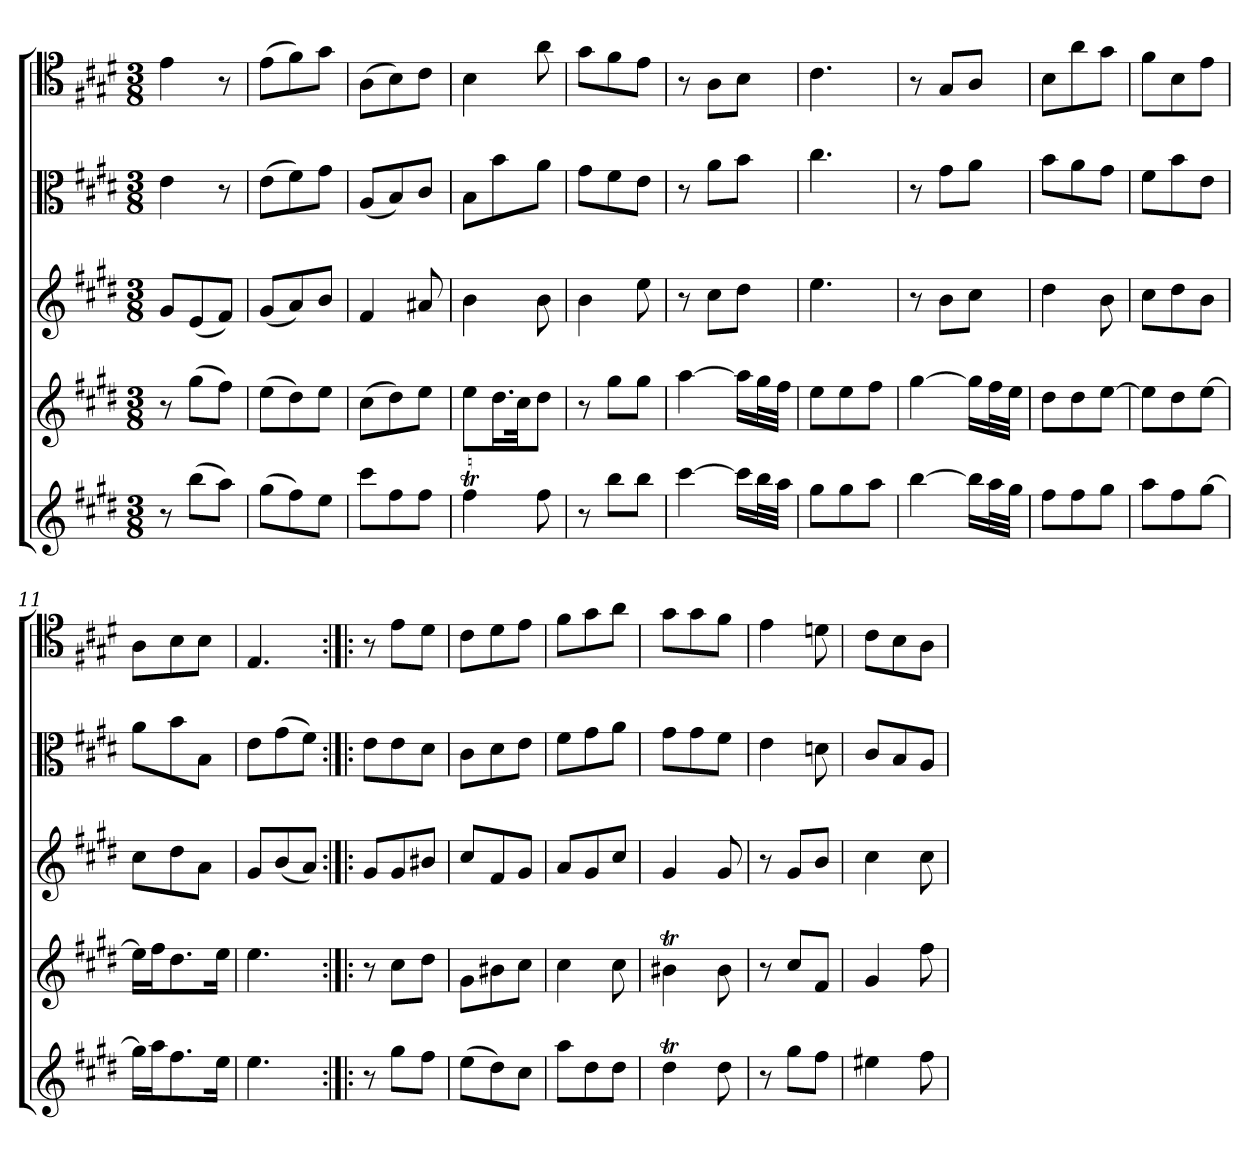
**kern	**kern	**kern	**kern	**kern
*part5	*part4	*part3	*part2	*part1
*staff5	*staff4	*staff3	*staff2	*staff1
*clefG2	*clefG2	*clefG2	*clefC3	*clefC4
*k[f#c#g#d#]	*k[f#c#g#d#]	*k[f#c#g#d#]	*k[f#c#g#d#]	*k[f#c#g#d#]
*E:	*E:	*E:	*E:	*E:
*M3/8	*M3/8	*M3/8	*M3/8	*M3/8
=1	=1	=1	=1	=1
8r	8r	8g#/L	4e\	4e\
(8bb\L	(8gg#\L	(8e/	.	.
8aa\J)	8ff#\J)	8f#/J)	8r	8r
=2	=2	=2	=2	=2
(8gg#\L	(8ee\L	(8g#/L	(8e\L	(8e\L
8ff#\)	8dd#\)	8a/)	8f#\)	8f#\)
8ee\J	8ee\J	8b/J	8g#\J	8g#\J
=3	=3	=3	=3	=3
8ccc#\L	(8cc#\L	4f#/	(8A/L	(8A\L
8ff#\	8dd#\)	.	8B/)	8B\)
8ff#\J	8ee\J	8a#X/	8c#/J	8c#\J
=4	=4	=4	=4	=4
4ff#t\	8ee\L	4b\	8B\L	4B\
.	16.dd#\L	.	8b\	.
.	32cc#\JK	.	.	.
8ff#\	8dd#\J	8b\	8a\J	8a\
=5	=5	=5	=5	=5
8r	8r	4b\	8g#\L	8g#\L
8bb\L	8gg#\L	.	8f#\	8f#\
8bb\J	8gg#\J	8ee\	8e\J	8e\J
=6	=6	=6	=6	=6
[4ccc#\	[4aa\	8r	8r	8r
.	.	8cc#\L	8a\L	8A\L
16ccc#\LL]	16aa\LL]	8dd#\J	8b\J	8B\J
32bb\L	32gg#\L	.	.	.
32aa\JJJ	32ff#\JJJ	.	.	.
=7	=7	=7	=7	=7
8gg#\L	8ee\L	4.ee\	4.cc#\	4.c#\
8gg#\	8ee\	.	.	.
8aa\J	8ff#\J	.	.	.
=8	=8	=8	=8	=8
[4bb\	[4gg#\	8r	8r	8r
.	.	8b\L	8g#\L	8G#/L
16bb\LL]	16gg#\LL]	8cc#\J	8a\J	8A/J
32aa\L	32ff#\L	.	.	.
32gg#\JJJ	32ee\JJJ	.	.	.
=9	=9	=9	=9	=9
8ff#\L	8dd#\L	4dd#\	8b\L	8B\L
8ff#\	8dd#\	.	8a\	8a\
8gg#\J	[8ee\J	8b\	8g#\J	8g#\J
=10	=10	=10	=10	=10
8aa\L	8ee\L]	8cc#\L	8f#\L	8f#\L
8ff#\	8dd#\	8dd#\	8b\	8B\
[8gg#\J	[8ee\J	8b\J	8e\J	8e\J
=11	=11	=11	=11	=11
16gg#\LL]	16ee\LL]	8cc#\L	8a\L	8A\L
16aa\J	16ff#\J	.	.	.
8.ff#\	8.dd#\	8dd#\	8b\	8B\
.	.	8a\J	8B\J	8B\J
16ee\Jk	16ee\Jk	.	.	.
=12	=12	=12	=12	=12
4.ee\	4.ee\	8g#/L	8e\L	4.E/
.	.	(8b/	(8g#\	.
.	.	8a/J)	8f#\J)	.
=13:|!|:	=13:|!|:	=13:|!|:	=13:|!|:	=13:|!|:
8r	8r	8g#/L	8e\L	8r
8gg#\L	8cc#\L	8g#/	8e\	8e\L
8ff#\J	8dd#\J	8b#X/J	8d#\J	8d#\J
=14	=14	=14	=14	=14
(8ee\L	8g#\L	8cc#/L	8c#\L	8c#\L
8dd#\)	8b#X\	8f#/	8d#\	8d#\
8cc#\J	8cc#\J	8g#/J	8e\J	8e\J
=15	=15	=15	=15	=15
8aa\L	4cc#\	8a/L	8f#\L	8f#\L
8dd#\	.	8g#/	8g#\	8g#\
8dd#\J	8cc#\	8cc#/J	8a\J	8a\J
=16	=16	=16	=16	=16
4dd#t\	4b#Xt\	4g#/	8g#\L	8g#\L
.	.	.	8g#\	8g#\
8dd#\	8b#\	8g#/	8f#\J	8f#\J
=17	=17	=17	=17	=17
8r	8r	8r	4e\	4e\
8gg#\L	8cc#/L	8g#/L	.	.
8ff#\J	8f#/J	8b/J	8dn\	8dn\
=18	=18	=18	=18	=18
4ee#X\	4g#/	4cc#\	8c#/L	8c#\L
.	.	.	8B/	8B\
8ff#\	8ff#\	8cc#\	8A/J	8A\J
=	=	=	=	=
*-	*-	*-	*-	*-
